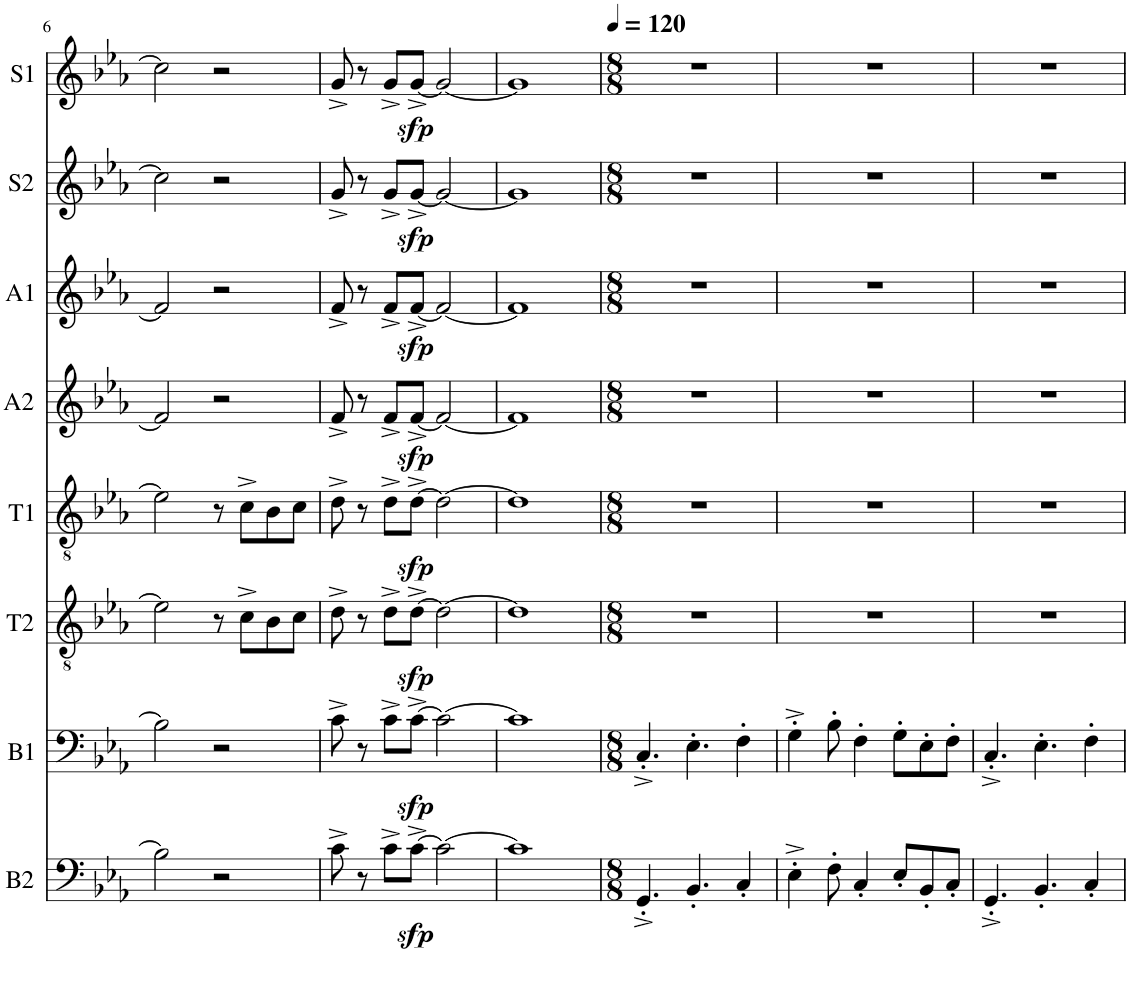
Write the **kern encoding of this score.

**kern	**dynam	**kern	**dynam	**kern	**dynam	**kern	**dynam	**kern	**dynam	**kern	**dynam	**kern	**dynam	**kern	**dynam
*part8	*part8	*part7	*part7	*part6	*part6	*part5	*part5	*part4	*part4	*part3	*part3	*part2	*part2	*part1	*part1
*staff8	*staff8	*staff7	*staff7	*staff6	*staff6	*staff5	*staff5	*staff4	*staff4	*staff3	*staff3	*staff2	*staff2	*staff1	*staff1
*I"Bass 2	*	*I"Bass 1	*	*I"Tenor 2	*	*I"Tenor 1	*	*I"Alto 2	*	*I"Alto 1	*	*I"Soprano 2	*	*I"Soprano 1	*
*I'B2	*	*I'B1	*	*I'T2	*	*I'T1	*	*I'A2	*	*I'A1	*	*I'S2	*	*I'S1	*
!!LO:PB:g=z
*clefF4	*	*clefF4	*	*clefGv2	*	*clefGv2	*	*clefG2	*	*clefG2	*	*clefG2	*	*clefG2	*
*k[b-e-a-]	*	*k[b-e-a-]	*	*k[b-e-a-]	*	*k[b-e-a-]	*	*k[b-e-a-]	*	*k[b-e-a-]	*	*k[b-e-a-]	*	*k[b-e-a-]	*
*M4/4	*	*M4/4	*	*M4/4	*	*M4/4	*	*M4/4	*	*M4/4	*	*M4/4	*	*M4/4	*
=6	=6	=6	=6	=6	=6	=6	=6	=6	=6	=6	=6	=6	=6	=6	=6
2B-\]	.	2B-\]	.	2e-\]	.	2e-\]	.	2f/]	.	2f/]	.	2cc\]	.	2cc\]	.
2r	.	2r	.	8r	.	8r	.	2r	.	2r	.	2r	.	2r	.
.	.	.	.	8c^\L	.	8c^\L	.	.	.	.	.	.	.	.	.
.	.	.	.	8B-\	.	8B-\	.	.	.	.	.	.	.	.	.
.	.	.	.	8c\J	.	8c\J	.	.	.	.	.	.	.	.	.
=7	=7	=7	=7	=7	=7	=7	=7	=7	=7	=7	=7	=7	=7	=7	=7
8c^\	.	8c^\	.	8d^\	.	8d^\	.	8f^/	.	8f^/	.	8g^/	.	8g^/	.
8r	.	8r	.	8r	.	8r	.	8r	.	8r	.	8r	.	8r	.
8c^\L	.	8c^\L	.	8d^\L	.	8d^\L	.	8f^/L	.	8f^/L	.	8g^/L	.	8g^/L	.
!	!LO:DY:b	!	!LO:DY:b	!	!LO:DY:b	!	!LO:DY:b	!	!LO:DY:b	!	!LO:DY:b	!	!LO:DY:b	!	!LO:DY:b
[8c^\J	sfp	[8c^\J	sfp	[8d^\J	sfp	[8d^\J	sfp	[8f^/J	sfp	[8f^/J	sfp	[8g^/J	sfp	[8g^/J	sfp
2c\_	.	2c\_	.	2d\_	.	2d\_	.	2f/_	.	2f/_	.	2g/_	.	2g/_	.
=8	=8	=8	=8	=8	=8	=8	=8	=8	=8	=8	=8	=8	=8	=8	=8
1c]	.	1c]	.	1d]	.	1d]	.	1f]	.	1f]	.	1g]	.	1g]	.
=9	=9	=9	=9	=9	=9	=9	=9	=9	=9	=9	=9	=9	=9	=9	=9
*M8/8	*	*M8/8	*	*M8/8	*	*M8/8	*	*M8/8	*	*M8/8	*	*M8/8	*	*M8/8	*
*	*	*	*	*	*	*	*	*	*	*	*	*	*	*MM120	*
4.GG'^/	.	4.C'^/	.	1r	.	1r	.	1r	.	1r	.	1r	.	1r	.
4.BB-'/	.	4.E-'\	.	.	.	.	.	.	.	.	.	.	.	.	.
4C'/	.	4F'\	.	.	.	.	.	.	.	.	.	.	.	.	.
=10	=10	=10	=10	=10	=10	=10	=10	=10	=10	=10	=10	=10	=10	=10	=10
4E-'^\	.	4G'^\	.	1r	.	1r	.	1r	.	1r	.	1r	.	1r	.
8F'\	.	8B-'\	.	.	.	.	.	.	.	.	.	.	.	.	.
4C'/	.	4F'\	.	.	.	.	.	.	.	.	.	.	.	.	.
8E-'/L	.	8G'\L	.	.	.	.	.	.	.	.	.	.	.	.	.
8BB-'/	.	8E-'\	.	.	.	.	.	.	.	.	.	.	.	.	.
8C'/J	.	8F'\J	.	.	.	.	.	.	.	.	.	.	.	.	.
=11	=11	=11	=11	=11	=11	=11	=11	=11	=11	=11	=11	=11	=11	=11	=11
4.GG'^/	.	4.C'^/	.	1r	.	1r	.	1r	.	1r	.	1r	.	1r	.
4.BB-'/	.	4.E-'\	.	.	.	.	.	.	.	.	.	.	.	.	.
4C'/	.	4F'\	.	.	.	.	.	.	.	.	.	.	.	.	.
=	=	=	=	=	=	=	=	=	=	=	=	=	=	=	=
*-	*-	*-	*-	*-	*-	*-	*-	*-	*-	*-	*-	*-	*-	*-	*-
